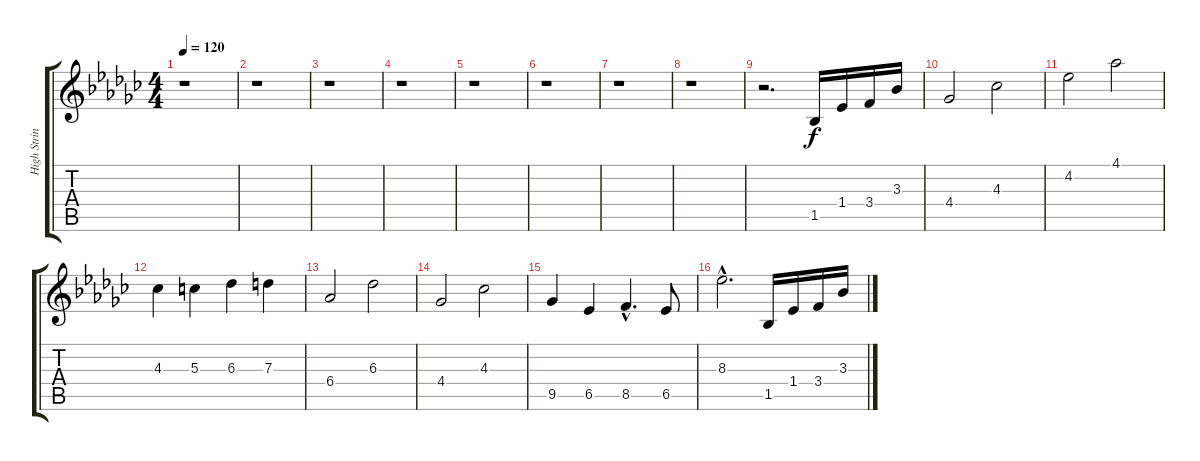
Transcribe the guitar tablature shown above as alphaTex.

\track ("High Strings" "High Strin") {instrument stringensemble1}
\staff {score tabs}
\tuning (E5 B4 G4 D4 A3 E3) {hide}
\ts (4 4)
\tempo 120
\clef g2
\ks gb
r.1{dy f instrument stringensemble1} |
r.1 |
r.1 |
r.1 |
r.1 |
r.1 |
r.1 |
r.1 |
r.2{d} 1.5.16 1.4.16 3.4.16 3.3.16 |
4.4.2 4.3.2 |
4.2.2 4.1.2 |
4.3.4 5.3.4 6.3.4 7.3.4 |
6.4.2 6.3.2 |
4.4.2 4.3.2 |
9.5.4 6.5.4 8.5{hac}.4{d} 6.5.8 |
8.3{hac}.2{d} 1.5.16 1.4.16 3.4.16 3.3.16
